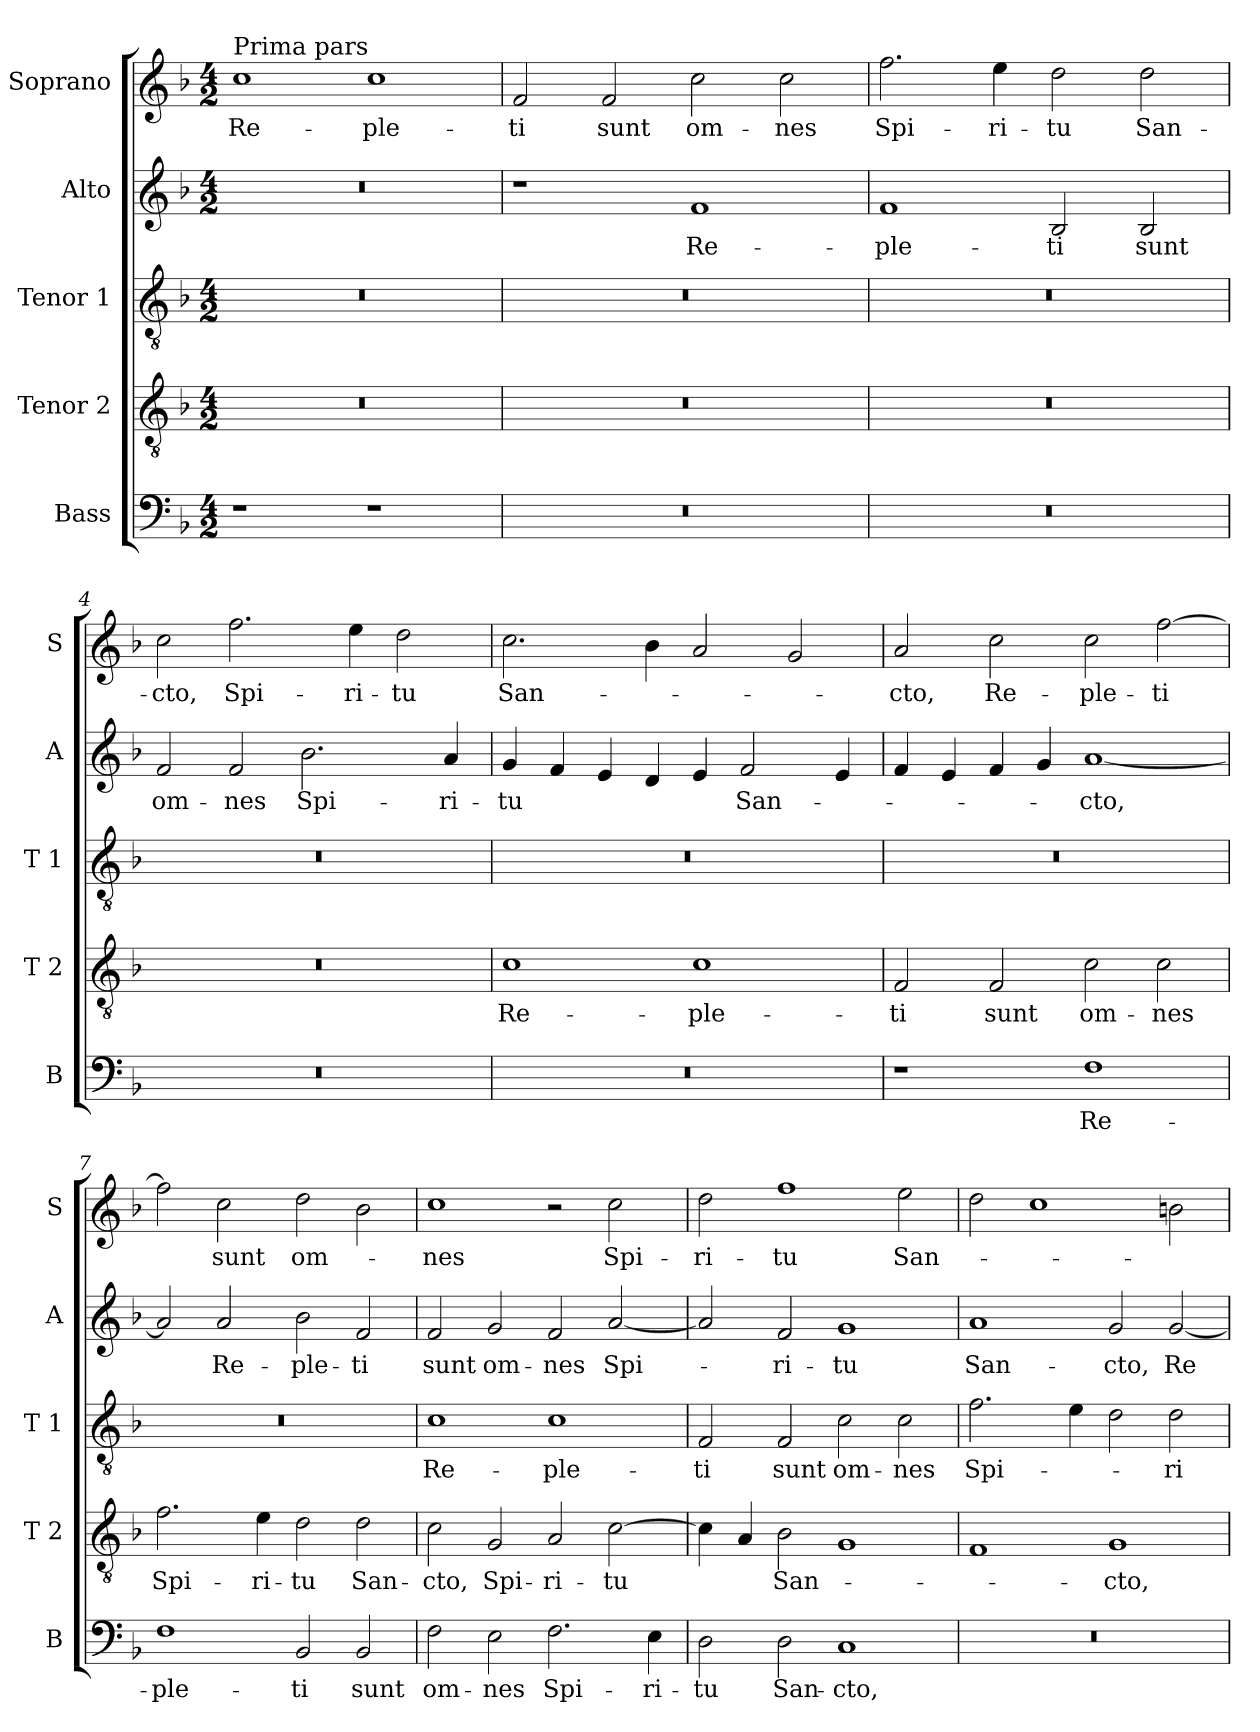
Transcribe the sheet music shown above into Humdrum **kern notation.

**kern	**text	**kern	**text	**kern	**text	**kern	**text	**kern	**text
*part5	*part5	*part4	*part4	*part3	*part3	*part2	*part2	*part1	*part1
*staff5	*staff5	*staff4	*staff4	*staff3	*staff3	*staff2	*staff2	*staff1	*staff1
*I"Bass	*	*I"Tenor 2	*	*I"Tenor 1	*	*I"Alto	*	*I"Soprano	*
*I'B	*	*I'T 2	*	*I'T 1	*	*I'A	*	*I'S	*
*clefF4	*	*clefGv2	*	*clefGv2	*	*clefG2	*	*clefG2	*
*k[b-]	*	*k[b-]	*	*k[b-]	*	*k[b-]	*	*k[b-]	*
*F:	*	*F:	*	*F:	*	*F:	*	*F:	*
*M4/2	*	*M4/2	*	*M4/2	*	*M4/2	*	*M4/2	*
=1	=1	=1	=1	=1	=1	=1	=1	=1	=1
!	!	!	!	!	!	!	!	!LO:TX:a:t=Prima pars	!
!	!	!	!	!	!	!	!	!	!LO:LY:b
1r	.	0r	.	0r	.	0r	.	1cc	Re-
!	!	!	!	!	!	!	!	!	!LO:LY:b
1r	.	.	.	.	.	.	.	1cc	-ple-
=2	=2	=2	=2	=2	=2	=2	=2	=2	=2
!	!	!	!	!	!	!	!	!	!LO:LY:b
0r	.	0r	.	0r	.	1r	.	2f/	-ti
!	!	!	!	!	!	!	!	!	!LO:LY:b
.	.	.	.	.	.	.	.	2f/	sunt
!	!	!	!	!	!	!	!LO:LY:b	!	!LO:LY:b
.	.	.	.	.	.	1f	Re-	2cc\	om-
!	!	!	!	!	!	!	!	!	!LO:LY:b
.	.	.	.	.	.	.	.	2cc\	-nes
=3	=3	=3	=3	=3	=3	=3	=3	=3	=3
!	!	!	!	!	!	!	!LO:LY:b	!	!LO:LY:b
0r	.	0r	.	0r	.	1f	-ple-	2.ff\	Spi-
!	!	!	!	!	!	!	!	!	!LO:LY:b
.	.	.	.	.	.	.	.	4ee\	-ri-
!	!	!	!	!	!	!	!LO:LY:b	!	!LO:LY:b
.	.	.	.	.	.	2B-/	-ti	2dd\	-tu
!	!	!	!	!	!	!	!LO:LY:b	!	!LO:LY:b
.	.	.	.	.	.	2B-/	sunt	2dd\	San-
=4	=4	=4	=4	=4	=4	=4	=4	=4	=4
!	!	!	!	!	!	!	!LO:LY:b	!	!LO:LY:b
0r	.	0r	.	0r	.	2f/	om-	2cc\	-cto,
!	!	!	!	!	!	!	!LO:LY:b	!	!LO:LY:b
.	.	.	.	.	.	2f/	-nes	2.ff\	Spi-
!	!	!	!	!	!	!	!LO:LY:b	!	!
.	.	.	.	.	.	2.b-\	Spi-	.	.
!	!	!	!	!	!	!	!	!	!LO:LY:b
.	.	.	.	.	.	.	.	4ee\	-ri-
!	!	!	!	!	!	!	!	!	!LO:LY:b
.	.	.	.	.	.	.	.	2dd\	-tu
!	!	!	!	!	!	!	!LO:LY:b	!	!
.	.	.	.	.	.	4a/	-ri-	.	.
=5	=5	=5	=5	=5	=5	=5	=5	=5	=5
!	!	!	!LO:LY:b	!	!	!	!LO:LY:b	!	!LO:LY:b
0r	.	1c	Re-	0r	.	4g/	-tu	2.cc\	San-
.	.	.	.	.	.	4f/	.	.	.
.	.	.	.	.	.	4e/	.	.	.
.	.	.	.	.	.	4d/	.	4b-\	.
!	!	!	!LO:LY:b	!	!	!	!	!	!
.	.	1c	-ple-	.	.	4e/	.	2a/	.
!	!	!	!	!	!	!	!LO:LY:b	!	!
.	.	.	.	.	.	2f/	San-	.	.
.	.	.	.	.	.	.	.	2g/	.
.	.	.	.	.	.	4e/	.	.	.
=6	=6	=6	=6	=6	=6	=6	=6	=6	=6
!	!	!	!LO:LY:b	!	!	!	!	!	!LO:LY:b
1r	.	2F/	-ti	0r	.	4f/	.	2a/	-cto,
.	.	.	.	.	.	4e/	.	.	.
!	!	!	!LO:LY:b	!	!	!	!	!	!LO:LY:b
.	.	2F/	sunt	.	.	4f/	.	2cc\	Re-
.	.	.	.	.	.	4g/	.	.	.
!	!LO:LY:b	!	!LO:LY:b	!	!	!	!LO:LY:b	!	!LO:LY:b
1F	Re-	2c\	om-	.	.	[1a	-cto,	2cc\	-ple-
!	!	!	!LO:LY:b	!	!	!	!	!	!LO:LY:b
.	.	2c\	-nes	.	.	.	.	[2ff\	-ti
!!LO:LB:g=z
=7	=7	=7	=7	=7	=7	=7	=7	=7	=7
!	!LO:LY:b	!	!LO:LY:b	!	!	!	!	!	!
1F	-ple-	2.f\	Spi-	0r	.	2a/]	.	2ff\]	.
!	!	!	!	!	!	!	!LO:LY:b	!	!LO:LY:b
.	.	.	.	.	.	2a/	Re-	2cc\	sunt
!	!	!	!LO:LY:b	!	!	!	!	!	!
.	.	4e\	-ri-	.	.	.	.	.	.
!	!LO:LY:b	!	!LO:LY:b	!	!	!	!LO:LY:b	!	!LO:LY:b
2BB-/	-ti	2d\	-tu	.	.	2b-\	-ple-	2dd\	om-
!	!LO:LY:b	!	!LO:LY:b	!	!	!	!LO:LY:b	!	!
2BB-/	sunt	2d\	San-	.	.	2f/	-ti	2b-\	.
=8	=8	=8	=8	=8	=8	=8	=8	=8	=8
!	!LO:LY:b	!	!LO:LY:b	!	!LO:LY:b	!	!LO:LY:b	!	!LO:LY:b
2F\	om-	2c\	-cto,	1c	Re-	2f/	sunt	1cc	-nes
!	!LO:LY:b	!	!LO:LY:b	!	!	!	!LO:LY:b	!	!
2E\	-nes	2G/	Spi-	.	.	2g/	om-	.	.
!	!LO:LY:b	!	!LO:LY:b	!	!LO:LY:b	!	!LO:LY:b	!	!
2.F\	Spi-	2A/	-ri-	1c	-ple-	2f/	-nes	2r	.
!	!	!	!LO:LY:b	!	!	!	!LO:LY:b	!	!LO:LY:b
.	.	[2c\	-tu	.	.	[2a/	Spi-	2cc\	Spi-
!	!LO:LY:b	!	!	!	!	!	!	!	!
4E\	-ri-	.	.	.	.	.	.	.	.
=9	=9	=9	=9	=9	=9	=9	=9	=9	=9
!	!LO:LY:b	!	!	!	!LO:LY:b	!	!	!	!LO:LY:b
2D\	-tu	4c\]	.	2F/	-ti	2a/]	.	2dd\	-ri-
.	.	4A/	.	.	.	.	.	.	.
!	!LO:LY:b	!	!LO:LY:b	!	!LO:LY:b	!	!LO:LY:b	!	!LO:LY:b
2D\	San-	2B-\	San-	2F/	sunt	2f/	-ri-	1ff	-tu
!	!LO:LY:b	!	!	!	!LO:LY:b	!	!LO:LY:b	!	!
1C	-cto,	1G	.	2c\	om-	1g	-tu	.	.
!	!	!	!	!	!LO:LY:b	!	!	!	!LO:LY:b
.	.	.	.	2c\	-nes	.	.	2ee\	San-
=10	=10	=10	=10	=10	=10	=10	=10	=10	=10
!	!	!	!	!	!LO:LY:b	!	!LO:LY:b	!	!
0r	.	1F	.	2.f\	Spi-	1a	San-	2dd\	.
.	.	.	.	.	.	.	.	1cc	.
.	.	.	.	4e\	.	.	.	.	.
!	!	!	!LO:LY:b	!	!	!	!LO:LY:b	!	!
.	.	1G	-cto,	2d\	.	2g/	-cto,	.	.
!	!	!	!	!	!LO:LY:b	!	!LO:LY:b	!	!
.	.	.	.	2d\	-ri-	[2g/	Re-	2bn\	.
=	=	=	=	=	=	=	=	=	=
*-	*-	*-	*-	*-	*-	*-	*-	*-	*-
